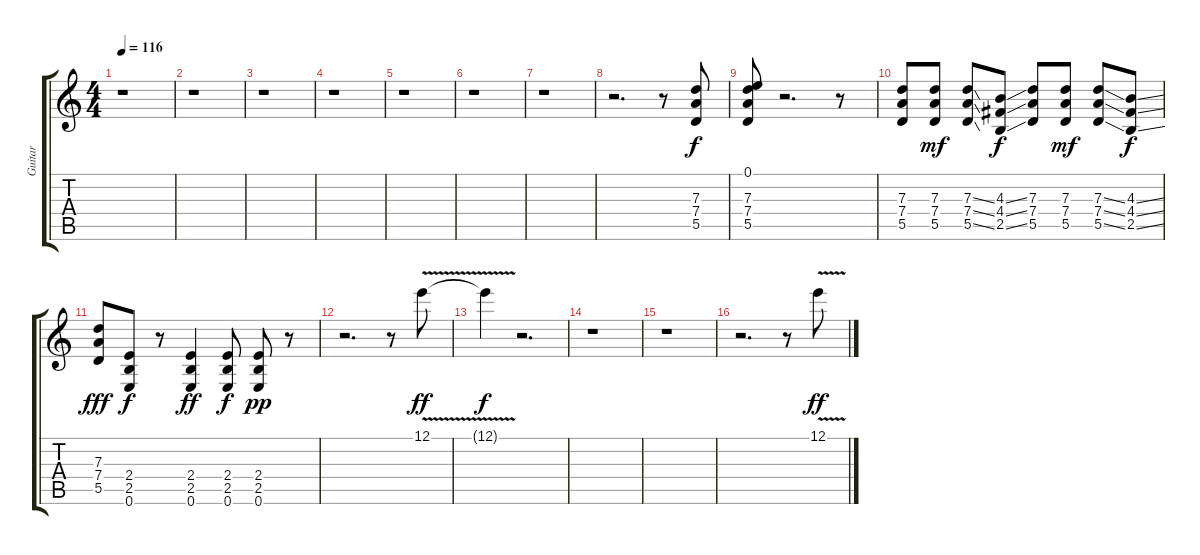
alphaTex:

\track ("Guitar" "Guitar") {instrument distortionguitar}
\staff {score tabs}
\tuning (E4 B3 G3 D3 A2 E2) {hide}
\ts (4 4)
\tempo 116
\clef g2
\ks c
r.1{dy fff} |
r.1 |
r.1 |
r.1 |
r.1 |
r.1 |
r.1 |
r.2{d} r.8 (7.3 7.4 5.5).8{dy f} |
(0.1 7.3 7.4 5.5).8 r.2{d} r.8 |
(7.3 7.4 5.5).8 (7.3 7.4 5.5).8{dy mf} (7.3{ss} 7.4{ss} 5.5{ss}).8 (4.3{ss} 4.4{ss} 2.5{ss}).8{dy f} (7.3 7.4 5.5).8 (7.3 7.4 5.5).8{dy mf} (7.3{ss} 7.4{ss} 5.5{ss}).8 (4.3{ss} 4.4{ss} 2.5{ss}).8{dy f} |
(7.3 7.4 5.5).8{dy fff} (2.4 2.5 0.6).8{dy f} r.8 (2.4 2.5 0.6).4{dy ff} (2.4 2.5 0.6).8{dy f} (2.4 2.5 0.6).8{dy pp} r.8 |
r.2{d} r.8 12.1{v}.8{dy ff} |
12.1{t}.4{dy f} r.2{d} |
r.1 |
r.1 |
r.2{d} r.8 12.1{v}.8{dy ff}
